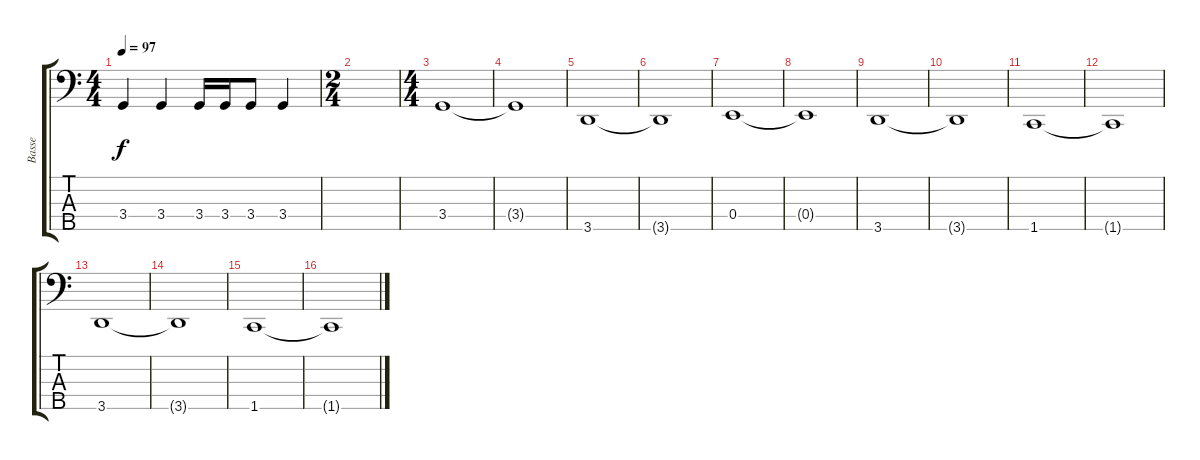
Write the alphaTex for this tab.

\track ("Basse" "Basse") {instrument electricbassfinger}
\staff {score tabs}
\tuning (G2 D2 A1 E1 B0) {hide}
\ts (4 4)
\tempo 97
\clef f4
\ks c
3.4.4{dy f} 3.4.4 3.4.16 3.4.16 3.4.8 3.4.4 |
\ts (2 4)
|
\ts (4 4)
3.4.1 |
3.4{t}.1 |
3.5.1 |
3.5{t}.1 |
0.4.1 |
0.4{t}.1 |
3.5.1 |
3.5{t}.1 |
1.5.1 |
1.5{t}.1 |
3.5.1 |
3.5{t}.1 |
1.5.1 |
1.5{t}.1
